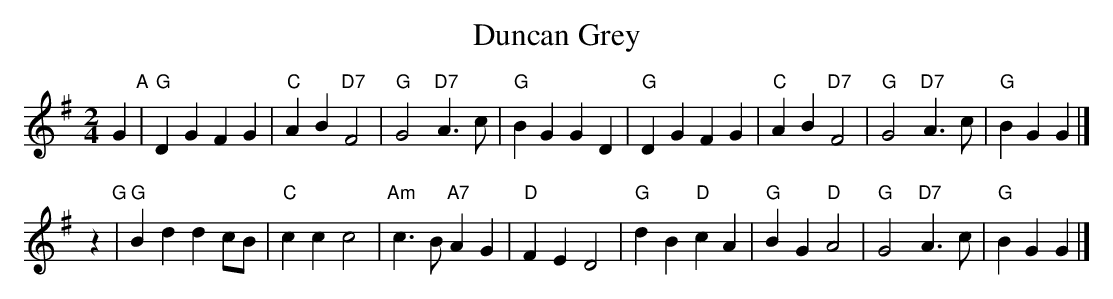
X:1
T: Duncan Grey
M: 2/4
L: 1/8
K: G
G2 "A"|\
"G"D2G2 F2G2 | "C"A2B2 "D7"F4 | "G"G4 "D7"A3c | "G"B2G2 G2D2 |\
"G"D2G2 F2G2 | "C"A2B2 "D7"F4 | "G"G4 "D7"A3c | "G"B2G2 G2 |]
z2 "G"|\
"G"B2d2 d2cB | "C"c2c2 c4 | "Am"c3B "A7"A2G2 | "D"F2E2 D4 |\
"G"d2B2 "D"c2A2 | "G"B2G2 "D"A4 | "G"G4 "D7"A3c | "G"B2G2 G2 |]
